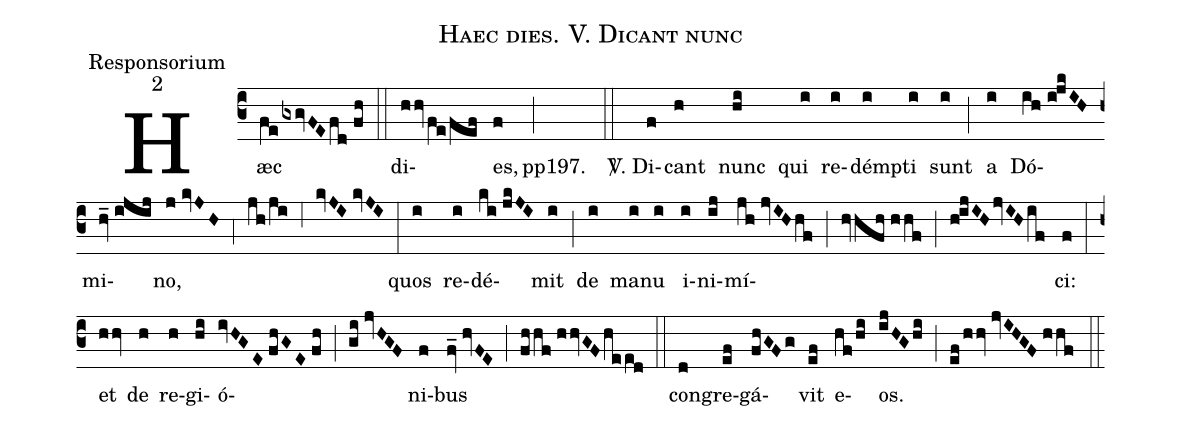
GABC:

name:Haec dies. V. Dicant nunc;
office-part:Responsorium;
mode:2;
%%
(c3) Hæc(fe/gxgvFE/fd//fh) (::)
di(hhvfe/fef)es,(f) (;) pp197.() (::)

<sp>V/</sp>. Di(f)cant(h) nunc(hi) qui(i) re(i)démp(i)ti(i) sunt(i) (;) a(i) Dó(ih//i!jkIH)mi(hv_//ijij)no,(j//kvJH) (,4) (jh/ji) (,6) (kvJI//kvJI) (:)
quos(i) re(i)dé(ki//jkJI)mit(i) (;) de(i) ma(i)nu(i) i(i)ni(ij)mí(jh//jvIH/hf)(;)(hvhfh//hhf)(;)(h!ijIHjvIH/if)ci:(f) (:)
et(hhv) de(h) re(h)gi(hi)ó(ivHGE//fhGE//fh)(;)(gi//jvHGF)ni(f)bus(fv_//hvFE) (;) (fhhf//hhvGF/heed) (::)
con(d)gre(ef)gá(fhGFg)vit(ef) e(hf/hi)os.(ijHGhi) (;) (ef/hhv//jvIHGF//hhf) (::)
